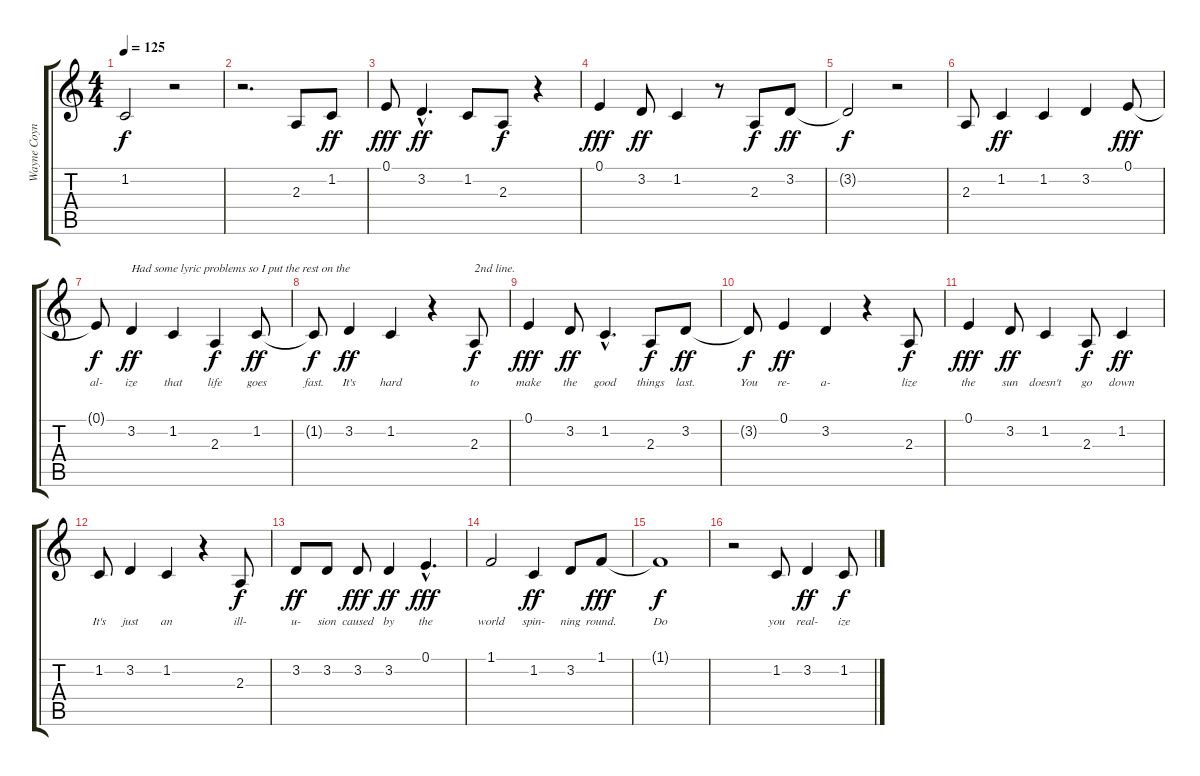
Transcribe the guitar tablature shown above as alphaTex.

\track ("Wayne Coyne (Lead Vocal)" "Wayne Coyn") {instrument sopranosax}
\staff {score tabs}
\tuning (E4 B3 G3 D3 A2 E2) {hide}
\ts (4 4)
\tempo 125
\clef g2
\ks c
1.2{t}.2{dy f} r.2 |
r.2{d} 2.3.8 1.2.8{dy ff} |
0.1.8{dy fff} 3.2{hac}.4{d dy ff} 1.2.8 2.3.8{dy f} r.4 |
0.1.4{dy fff} 3.2.8{dy ff} 1.2.4 r.8 2.3.8{dy f} 3.2.8{dy ff} |
3.2{t}.2{dy f} r.2 |
2.3.8 1.2.4{dy ff} 1.2.4 3.2.4 0.1.8{dy fff} |
0.1{t}.8{lyrics (0 "") lyrics (1 "al-") lyrics (2 "") lyrics (3 "") lyrics (4 "") dy f} 3.2.4{txt "Had some lyric problems so I put the rest on the" lyrics (0 "") lyrics (1 "ize") lyrics (2 "") lyrics (3 "") lyrics (4 "") dy ff} 1.2.4{lyrics (0 "") lyrics (1 "that") lyrics (2 "") lyrics (3 "") lyrics (4 "")} 2.3.4{lyrics (0 "") lyrics (1 "life") lyrics (2 "") lyrics (3 "") lyrics (4 "") dy f} 1.2.8{lyrics (0 "") lyrics (1 "goes") lyrics (2 "") lyrics (3 "") lyrics (4 "") dy ff} |
1.2{t}.8{lyrics (0 "") lyrics (1 "fast.") lyrics (2 "") lyrics (3 "") lyrics (4 "") dy f} 3.2.4{lyrics (0 "") lyrics (1 "It's") lyrics (2 "") lyrics (3 "") lyrics (4 "") dy ff} 1.2.4{lyrics (0 "") lyrics (1 "hard") lyrics (2 "") lyrics (3 "") lyrics (4 "")} r.4 2.3.8{txt "2nd line." lyrics (0 "") lyrics (1 "to") lyrics (2 "") lyrics (3 "") lyrics (4 "") dy f} |
0.1.4{lyrics (0 "") lyrics (1 "make") lyrics (2 "") lyrics (3 "") lyrics (4 "") dy fff} 3.2.8{lyrics (0 "") lyrics (1 "the") lyrics (2 "") lyrics (3 "") lyrics (4 "") dy ff} 1.2{hac}.4{d lyrics (0 "") lyrics (1 "good") lyrics (2 "") lyrics (3 "") lyrics (4 "")} 2.3.8{lyrics (0 "") lyrics (1 "things") lyrics (2 "") lyrics (3 "") lyrics (4 "") dy f} 3.2.8{lyrics (0 "") lyrics (1 "last.") lyrics (2 "") lyrics (3 "") lyrics (4 "") dy ff} |
3.2{t}.8{lyrics (0 "") lyrics (1 "You") lyrics (2 "") lyrics (3 "") lyrics (4 "") dy f} 0.1.4{lyrics (0 "") lyrics (1 "re-") lyrics (2 "") lyrics (3 "") lyrics (4 "") dy ff} 3.2.4{lyrics (0 "") lyrics (1 "a-") lyrics (2 "") lyrics (3 "") lyrics (4 "")} r.4 2.3.8{lyrics (0 "") lyrics (1 "lize") lyrics (2 "") lyrics (3 "") lyrics (4 "") dy f} |
0.1.4{lyrics (0 "") lyrics (1 "the") lyrics (2 "") lyrics (3 "") lyrics (4 "") dy fff} 3.2.8{lyrics (0 "") lyrics (1 "sun") lyrics (2 "") lyrics (3 "") lyrics (4 "") dy ff} 1.2.4{lyrics (0 "") lyrics (1 "doesn't") lyrics (2 "") lyrics (3 "") lyrics (4 "")} 2.3.8{lyrics (0 "") lyrics (1 "go") lyrics (2 "") lyrics (3 "") lyrics (4 "") dy f} 1.2.4{lyrics (0 "") lyrics (1 "down") lyrics (2 "") lyrics (3 "") lyrics (4 "") dy ff} |
1.2.8{lyrics (0 "") lyrics (1 "It's") lyrics (2 "") lyrics (3 "") lyrics (4 "")} 3.2.4{lyrics (0 "") lyrics (1 "just") lyrics (2 "") lyrics (3 "") lyrics (4 "")} 1.2.4{lyrics (0 "") lyrics (1 "an") lyrics (2 "") lyrics (3 "") lyrics (4 "")} r.4 2.3.8{lyrics (0 "") lyrics (1 "ill-") lyrics (2 "") lyrics (3 "") lyrics (4 "") dy f} |
3.2.8{lyrics (0 "") lyrics (1 "u-") lyrics (2 "") lyrics (3 "") lyrics (4 "") dy ff} 3.2.8{lyrics (0 "") lyrics (1 "sion") lyrics (2 "") lyrics (3 "") lyrics (4 "")} 3.2.8{lyrics (0 "") lyrics (1 "caused") lyrics (2 "") lyrics (3 "") lyrics (4 "") dy fff} 3.2.4{lyrics (0 "") lyrics (1 "by") lyrics (2 "") lyrics (3 "") lyrics (4 "") dy ff} 0.1{hac}.4{d lyrics (0 "") lyrics (1 "the") lyrics (2 "") lyrics (3 "") lyrics (4 "") dy fff} |
1.1.2{lyrics (0 "") lyrics (1 "world") lyrics (2 "") lyrics (3 "") lyrics (4 "")} 1.2.4{lyrics (0 "") lyrics (1 "spin-") lyrics (2 "") lyrics (3 "") lyrics (4 "") dy ff} 3.2.8{lyrics (0 "") lyrics (1 "ning") lyrics (2 "") lyrics (3 "") lyrics (4 "")} 1.1.8{lyrics (0 "") lyrics (1 "round.") lyrics (2 "") lyrics (3 "") lyrics (4 "") dy fff} |
1.1{t}.1{lyrics (0 "") lyrics (1 "Do") lyrics (2 "") lyrics (3 "") lyrics (4 "") dy f} |
r.2 1.2.8{lyrics (0 "") lyrics (1 "you") lyrics (2 "") lyrics (3 "") lyrics (4 "")} 3.2.4{lyrics (0 "") lyrics (1 "real-") lyrics (2 "") lyrics (3 "") lyrics (4 "") dy ff} 1.2.8{lyrics (0 "") lyrics (1 "ize") lyrics (2 "") lyrics (3 "") lyrics (4 "") dy f}
